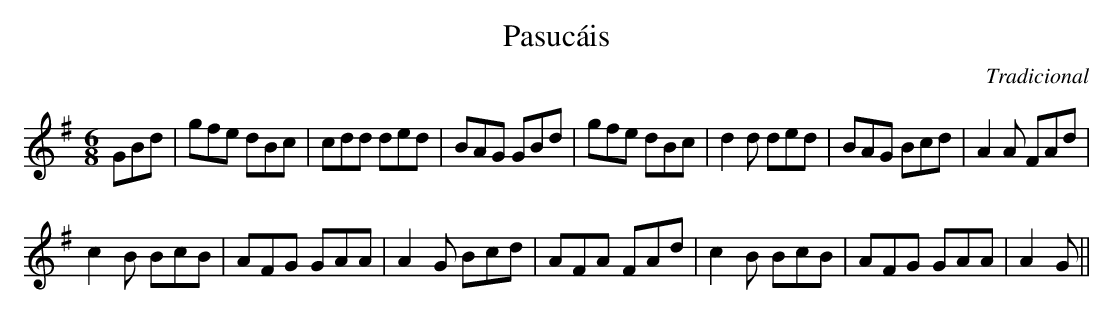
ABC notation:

X:1
T:Pasucáis
C:Tradicional
M:6/8
L:1/8
K:G
GBd|gfe dBc|cdd ded|BAG GBd|gfe dBc|d2 d ded|BAG Bcd|A2 A FAd|
c2 B BcB|AFG GAA|A2 G Bcd|AFA FAd|c2 B BcB|AFG GAA|A2 G||
